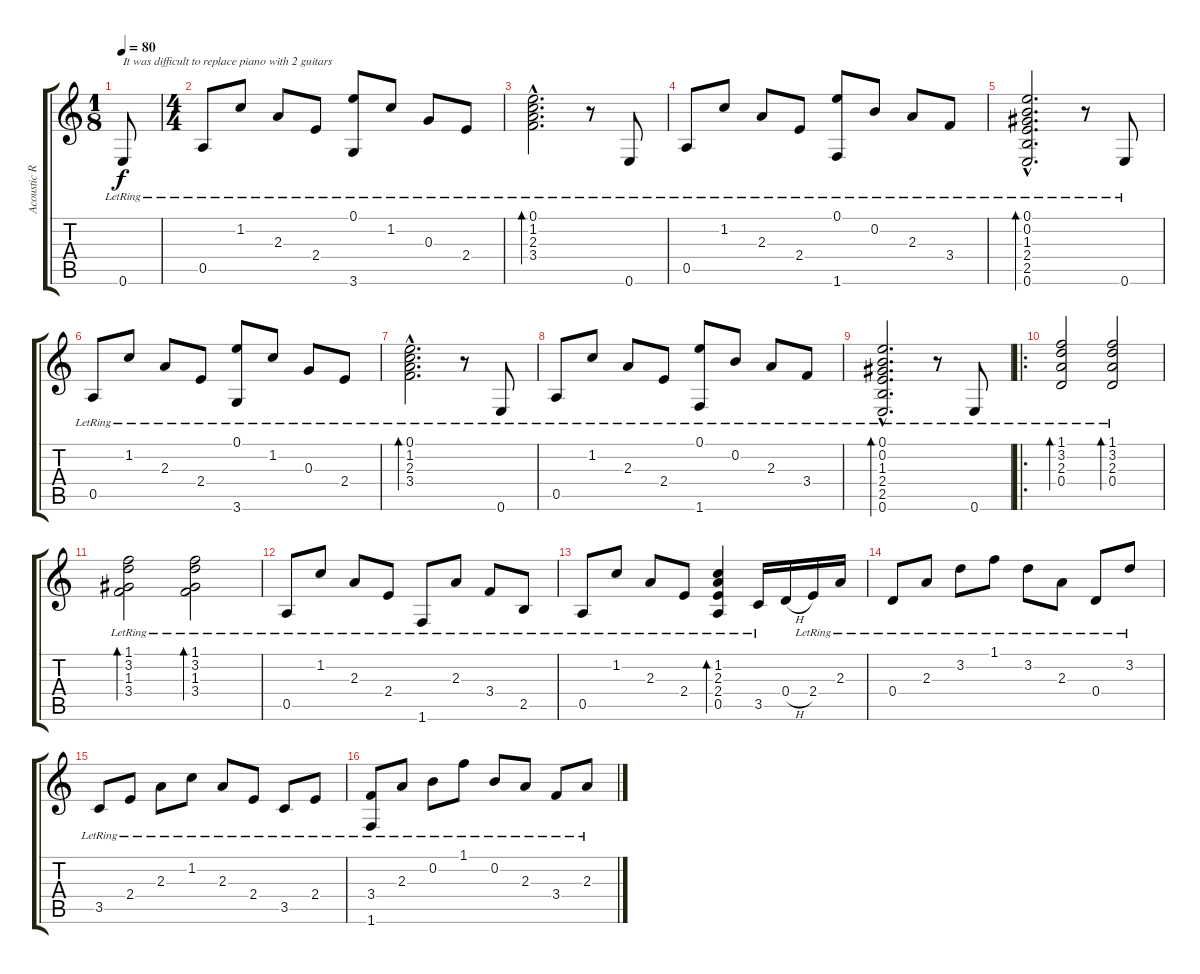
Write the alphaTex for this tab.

\track ("Acoustic Rhytm" "Acoustic R") {instrument acousticguitarsteel}
\staff {score tabs}
\tuning (E4 B3 G3 D3 A2 E2) {hide}
\ts (1 8)
\tempo 80
\clef g2
\ks c
0.6{lr}.8{txt "It was difficult to replace piano with 2 guitars" dy f instrument acousticguitarsteel} |
\ts (4 4)
0.5{lr}.8 1.2{lr}.8 2.3{lr}.8 2.4{lr}.8 (0.1{lr} 3.6{lr}).8 1.2{lr}.8 0.3{lr}.8 2.4{lr}.8 |
(0.1{hac lr} 1.2{hac lr} 2.3{hac lr} 3.4{hac lr}).2{d bd 30} r.8 0.6{lr}.8 |
0.5{lr}.8 1.2{lr}.8 2.3{lr}.8 2.4{lr}.8 (0.1{lr} 1.6{lr}).8 0.2{lr}.8 2.3{lr}.8 3.4{lr}.8 |
(0.1{hac lr} 0.2{hac lr} 1.3{hac lr} 2.4{hac lr} 2.5{hac lr} 0.6{hac lr}).2{d bd 30} r.8 0.6{lr}.8 |
0.5{lr}.8 1.2{lr}.8 2.3{lr}.8 2.4{lr}.8 (0.1{lr} 3.6{lr}).8 1.2{lr}.8 0.3{lr}.8 2.4{lr}.8 |
(0.1{hac lr} 1.2{hac lr} 2.3{hac lr} 3.4{hac lr}).2{d bd 30} r.8 0.6{lr}.8 |
0.5{lr}.8 1.2{lr}.8 2.3{lr}.8 2.4{lr}.8 (0.1{lr} 1.6{lr}).8 0.2{lr}.8 2.3{lr}.8 3.4{lr}.8 |
(0.1{hac lr} 0.2{hac lr} 1.3{hac lr} 2.4{hac lr} 2.5{hac lr} 0.6{hac lr}).2{d bd 30} r.8 0.6{lr}.8 |
\ro
(1.1{lr} 3.2{lr} 2.3{lr} 0.4{lr}).2{bd 60} (1.1{lr} 3.2{lr} 2.3{lr} 0.4{lr}).2{bd 60} |
(1.1{lr} 3.2{lr} 1.3{lr} 3.4{lr}).2{bd 60} (1.1{lr} 3.2{lr} 1.3{lr} 3.4{lr}).2{bd 60} |
0.5{lr}.8 1.2{lr}.8 2.3{lr}.8 2.4{lr}.8 1.6{lr}.8 2.3{lr}.8 3.4{lr}.8 2.5{lr}.8 |
0.5{lr}.8 1.2{lr}.8 2.3{lr}.8 2.4{lr}.8 (1.2{lr} 2.3{lr} 2.4{lr} 0.5{lr}).4{bd 60} 3.5{lr}.16 0.4{h}.16 2.4{lr}.16 2.3{lr}.16 |
0.4{lr}.8 2.3{lr}.8 3.2{lr}.8 1.1{lr}.8 3.2{lr}.8 2.3{lr}.8 0.4{lr}.8 3.2{lr}.8 |
3.5{lr}.8 2.4{lr}.8 2.3{lr}.8 1.2{lr}.8 2.3{lr}.8 2.4{lr}.8 3.5{lr}.8 2.4{lr}.8 |
(3.4{lr} 1.6{lr}).8 2.3{lr}.8 0.2{lr}.8 1.1{lr}.8 0.2{lr}.8 2.3{lr}.8 3.4{lr}.8 2.3{lr}.8
